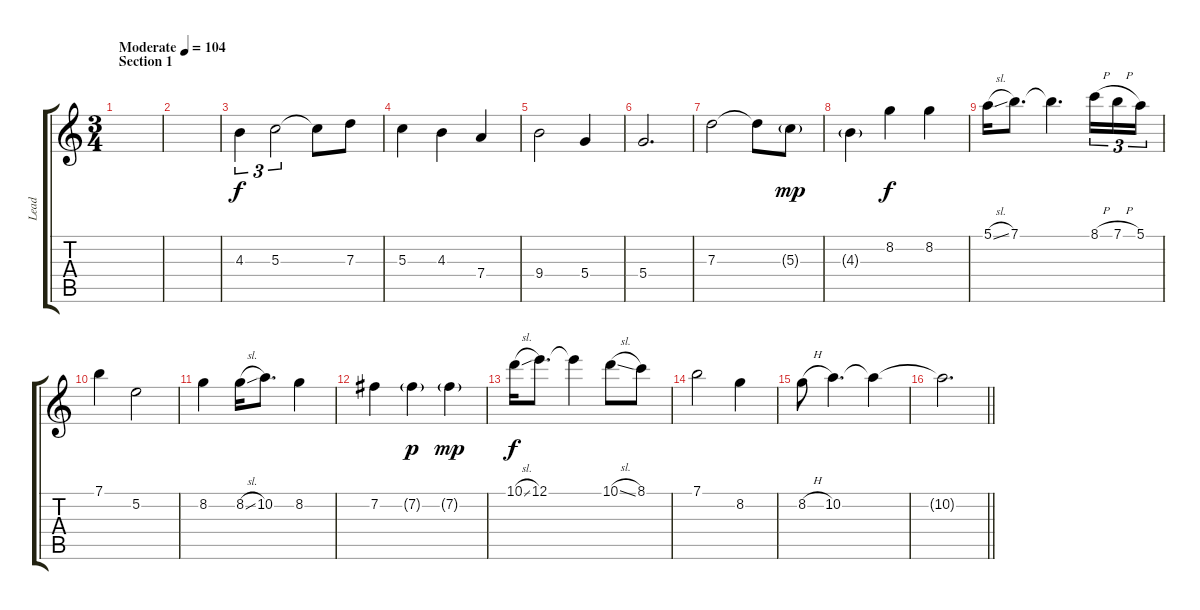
\track ("Lead" "Lead") {instrument electricguitarjazz}
\staff {score tabs}
\tuning (E4 B3 G3 D3 A2 E2) {hide}
\ts (3 4)
\section ("" "Section 1")
\tempo (104 "Moderate")
\clef g2
\ks c
|
|
4.3.4{tu (3 2)} 5.3.2{tu (3 2)} 5.3{t}.8 7.3.8 |
5.3.4 4.3.4 7.4.4 |
9.4.2 5.4.4 |
5.4.2{d} |
7.3.2 7.3{t}.8 5.3{g}.8{dy mp} |
4.3{g}.4 8.2.4{dy f} 8.2.4 |
5.1{sl}.16 7.1.8{d} 7.1{t}.4{d} 8.1{h}.16{tu (3 2)} 7.1{h}.16{tu (3 2)} 5.1.16{tu (3 2)} |
7.1.4 5.2.2 |
8.2.4 8.2{sl}.16 10.2.8{d} 8.2.4 |
7.2.4 7.2{g}.4{dy p} 7.2{g}.4{dy mp} |
10.1{sl}.16{dy f} 12.1.8{d} 12.1{t}.4 10.1{sl}.8 8.1.8 |
7.1.2 8.2.4 |
8.2{h}.8 10.2.4{d} 10.2{t}.4 |
\barLineRight lightlight
10.2{t}.2{d}
